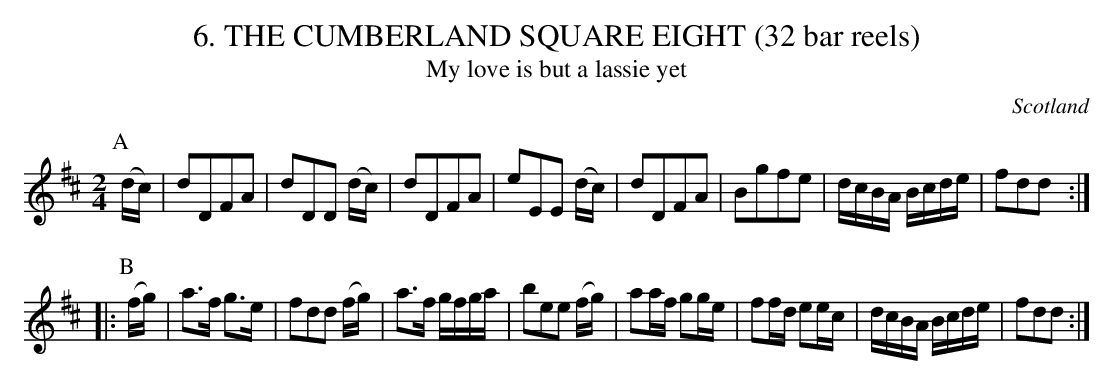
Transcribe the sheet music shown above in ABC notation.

X:1
T:6. THE CUMBERLAND SQUARE EIGHT (32 bar reels)
T:My love is but a lassie yet
O:Scotland
M:2/4
K:D
P:A
(dc)|\
d2D2F2A2|d2D2D2 (dc)|d2D2F2A2|e2E2E2 (dc)|\
d2D2F2A2|B2g2f2e2|dcBA Bcde|f2d2d2::
P:B
(fg)|\
a2>f2 g2>e2|f2d2d2 (fg)|a2>f2 gfga|b2e2e2 (fg)|\
a2af g2ge|f2fd e2ec|dcBA Bcde|f2d2d2:|
